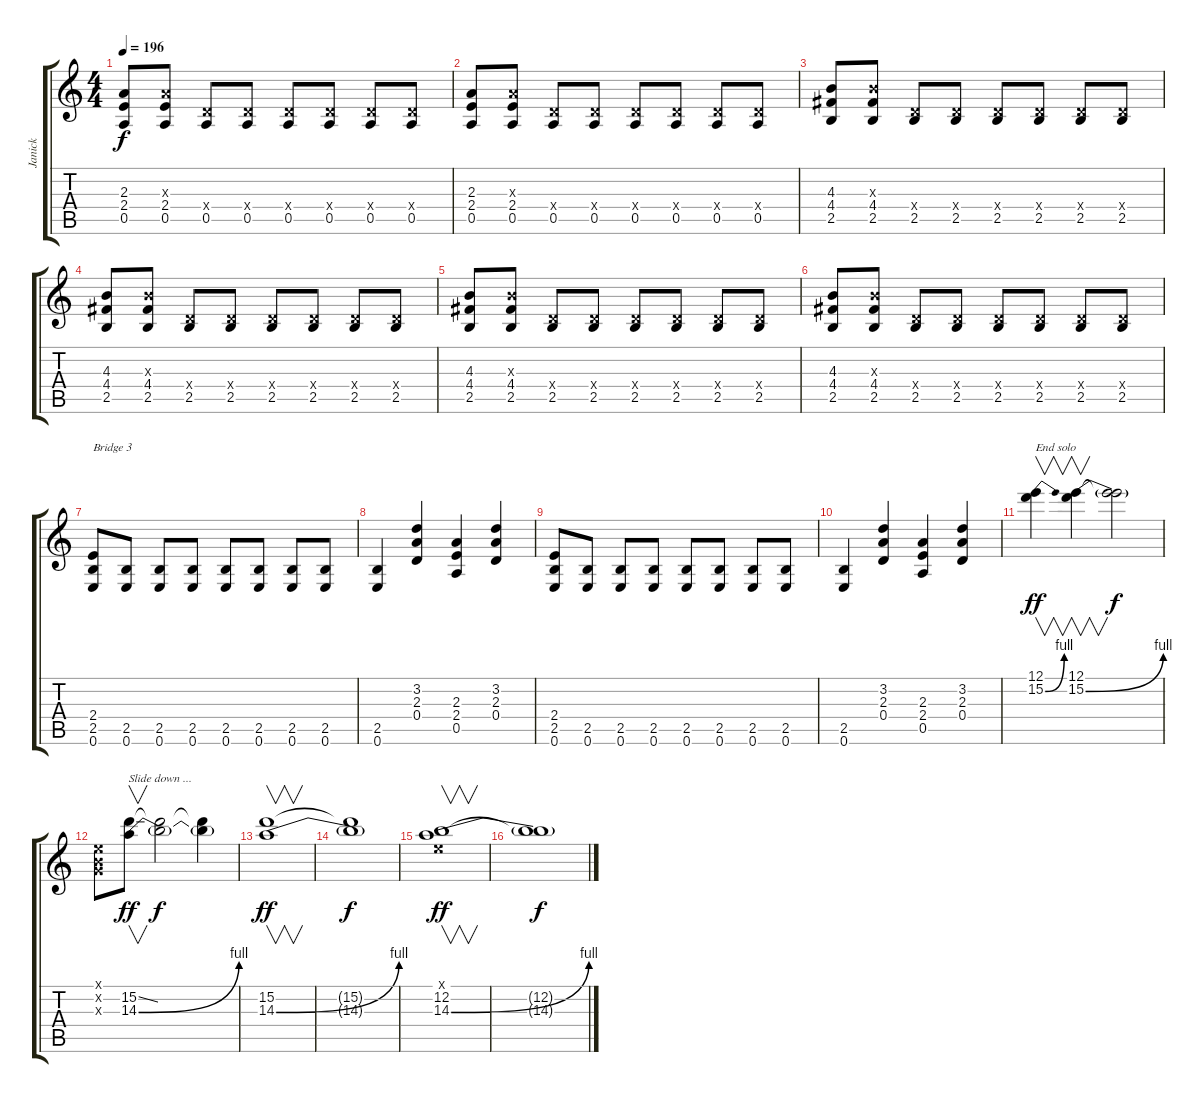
\track ("Janick" "Janick") {instrument distortionguitar}
\staff {score tabs}
\tuning (E4 B3 G3 D3 A2 E2) {hide}
\ts (4 4)
\tempo 196
\clef g2
\ks c
(2.3 2.4 0.5).8{dy f} (2.3{x} 2.4 0.5).8 (0.4{x} 0.5).8 (0.4{x} 0.5).8 (0.4{x} 0.5).8 (0.4{x} 0.5).8 (0.4{x} 0.5).8 (0.4{x} 0.5).8 |
(2.3 2.4 0.5).8 (2.3{x} 2.4 0.5).8 (0.4{x} 0.5).8 (0.4{x} 0.5).8 (0.4{x} 0.5).8 (0.4{x} 0.5).8 (0.4{x} 0.5).8 (0.4{x} 0.5).8 |
(4.3 4.4 2.5).8 (4.3{x} 4.4 2.5).8 (0.4{x} 2.5).8 (0.4{x} 2.5).8 (0.4{x} 2.5).8 (0.4{x} 2.5).8 (0.4{x} 2.5).8 (0.4{x} 2.5).8 |
(4.3 4.4 2.5).8 (4.3{x} 4.4 2.5).8 (0.4{x} 2.5).8 (0.4{x} 2.5).8 (0.4{x} 2.5).8 (0.4{x} 2.5).8 (0.4{x} 2.5).8 (0.4{x} 2.5).8 |
(4.3 4.4 2.5).8 (4.3{x} 4.4 2.5).8 (0.4{x} 2.5).8 (0.4{x} 2.5).8 (0.4{x} 2.5).8 (0.4{x} 2.5).8 (0.4{x} 2.5).8 (0.4{x} 2.5).8 |
(4.3 4.4 2.5).8 (4.3{x} 4.4 2.5).8 (0.4{x} 2.5).8 (0.4{x} 2.5).8 (0.4{x} 2.5).8 (0.4{x} 2.5).8 (0.4{x} 2.5).8 (0.4{x} 2.5).8 |
(2.4 2.5 0.6).8{txt "Bridge 3"} (2.5 0.6).8 (2.5 0.6).8 (2.5 0.6).8 (2.5 0.6).8 (2.5 0.6).8 (2.5 0.6).8 (2.5 0.6).8 |
(2.5 0.6).4 (3.2 2.3 0.4).4 (2.3 2.4 0.5).4 (3.2 2.3 0.4).4 |
(2.4 2.5 0.6).8 (2.5 0.6).8 (2.5 0.6).8 (2.5 0.6).8 (2.5 0.6).8 (2.5 0.6).8 (2.5 0.6).8 (2.5 0.6).8 |
(2.5 0.6).4 (3.2 2.3 0.4).4 (2.3 2.4 0.5).4 (3.2 2.3 0.4).4 |
(12.1 15.2{be (bend 0 0 60 4)}).4{v txt "End solo" dy ff volume 16} (12.1 15.2{be (bend 0 0 60 4)}).4{v} (12.1{t} 15.2{t}).2{dy f} |
(0.1{x} 0.2{x} 0.3{x}).8 (15.2{ss} 14.3{be (bend 0 0 60 4)}).8{v txt "Slide down ..." dy ff} (15.2{t} 14.3{t}).2{dy f} (15.2{t} 14.3{t}).4 |
(15.2 14.3{be (bend 0 0 60 4)}).1{v dy ff} |
(15.2{t} 14.3{t}).1{dy f} |
(0.1{x} 12.2 14.3{be (bend 0 0 60 4)}).1{v dy ff} |
(12.2{t} 14.3{t}).1{dy f}
